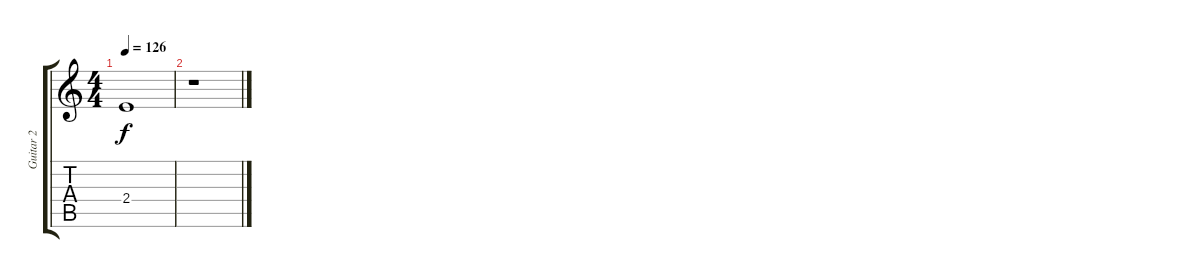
\track ("Guitar 2" "Guitar 2") {instrument electricguitarclean}
\staff {score tabs}
\tuning (E4 B3 G3 D3 A2 E2) {hide}
\ts (4 4)
\tempo 126
\clef g2
\ks c
2.4{t}.1{dy f} |
r.1
